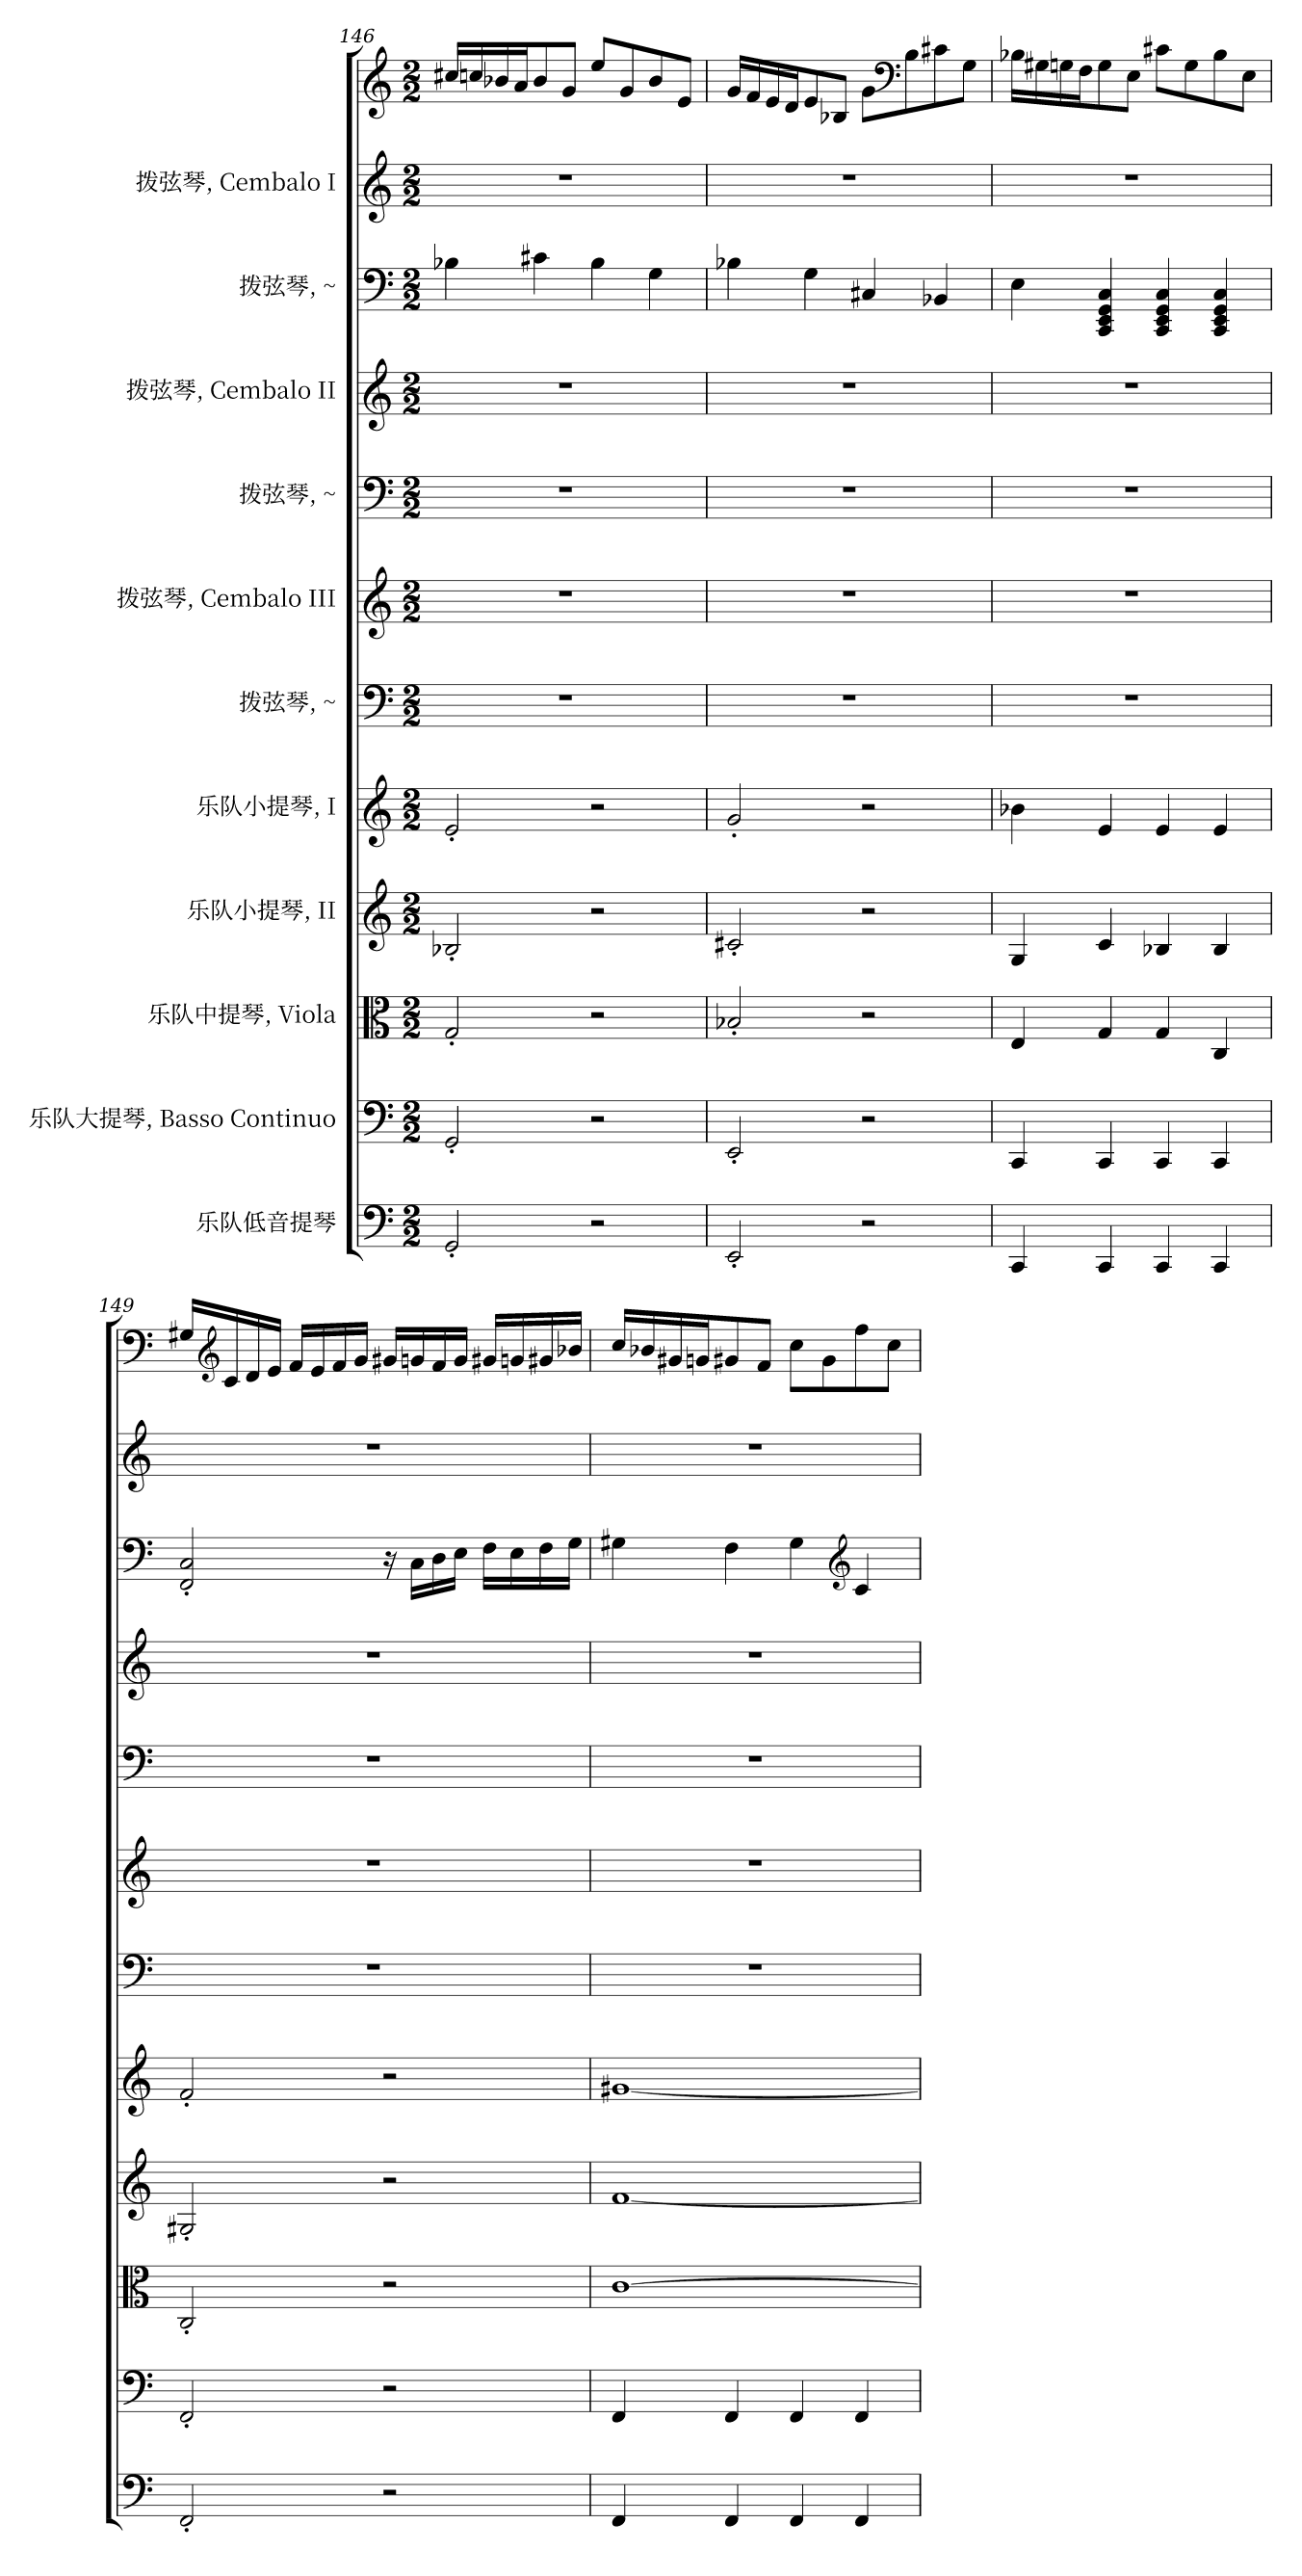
**kern	**kern	**kern	**kern	**kern	**kern	**kern	**kern	**kern	**kern	**kern	**kern
*part11	*part10	*part9	*part8	*part7	*part6	*part5	*part4	*part3	*part2	*part1	*part1
*staff12	*staff11	*staff10	*staff9	*staff8	*staff7	*staff6	*staff5	*staff4	*staff3	*staff2	*staff1
*I"乐队低音提琴	*I"乐队大提琴, Basso Continuo	*I"乐队中提琴, Viola	*I"乐队小提琴, II	*I"乐队小提琴, I	*I"拨弦琴, ~	*I"拨弦琴, Cembalo III	*I"拨弦琴, ~	*I"拨弦琴, Cembalo II	*I"拨弦琴, ~	*I"拨弦琴, Cembalo I	*
*clefF4	*clefF4	*clefC3	*clefG2	*clefG2	*clefF4	*clefG2	*clefF4	*clefG2	*clefF4	*clefG2	*clefG2
*ITrd7c12	*	*	*	*	*	*	*	*	*	*	*
*k[]	*k[]	*k[]	*k[]	*k[]	*k[]	*k[]	*k[]	*k[]	*k[]	*k[]	*k[]
*M2/2	*M2/2	*M2/2	*M2/2	*M2/2	*M2/2	*M2/2	*M2/2	*M2/2	*M2/2	*M2/2	*M2/2
=146	=146	=146	=146	=146	=146	=146	=146	=146	=146	=146	=146
2GGG'/	2GG'/	2G'/	2B-X'/	2e'/	1r	1r	1r	1r	4B-X\	1r	16cc#X/LL
.	.	.	.	.	.	.	.	.	.	.	16ccn/
.	.	.	.	.	.	.	.	.	.	.	16b-X/
.	.	.	.	.	.	.	.	.	.	.	16a/J
.	.	.	.	.	.	.	.	.	4c#X\	.	8b-/
.	.	.	.	.	.	.	.	.	.	.	8g/J
2r	2r	2r	2r	2r	.	.	.	.	4B-\	.	8ee/L
.	.	.	.	.	.	.	.	.	.	.	8g/
.	.	.	.	.	.	.	.	.	4G\	.	8b-/
.	.	.	.	.	.	.	.	.	.	.	8e/J
!!LO:PB:g=z
=147	=147	=147	=147	=147	=147	=147	=147	=147	=147	=147	=147
2EEE'/	2EE'/	2B-X'/	2c#X'/	2g'/	1r	1r	1r	1r	4B-X\	1r	16g/LL
.	.	.	.	.	.	.	.	.	.	.	16f/
.	.	.	.	.	.	.	.	.	.	.	16e/
.	.	.	.	.	.	.	.	.	.	.	16d/J
.	.	.	.	.	.	.	.	.	4G\	.	8e/
.	.	.	.	.	.	.	.	.	.	.	8B-X/J
2r	2r	2r	2r	2r	.	.	.	.	4C#X/	.	8g\L
*	*	*	*	*	*	*	*	*	*	*	*clefF4
.	.	.	.	.	.	.	.	.	.	.	8B-\
.	.	.	.	.	.	.	.	.	4BB-X/	.	8c#X\
.	.	.	.	.	.	.	.	.	.	.	8G\J
=148	=148	=148	=148	=148	=148	=148	=148	=148	=148	=148	=148
4CCC/	4CC/	4E/	4G/	4b-X\	1r	1r	1r	1r	4E\	1r	16B-X\LL
.	.	.	.	.	.	.	.	.	.	.	16G#X\
.	.	.	.	.	.	.	.	.	.	.	16Gn\
.	.	.	.	.	.	.	.	.	.	.	16F\J
4CCC/	4CC/	4G/	4c/	4e/	.	.	.	.	4CC/ 4EE/ 4GG/ 4C/	.	8G\
.	.	.	.	.	.	.	.	.	.	.	8E\J
4CCC/	4CC/	4G/	4B-X/	4e/	.	.	.	.	4CC/ 4EE/ 4GG/ 4C/	.	8c#X\L
.	.	.	.	.	.	.	.	.	.	.	8G\
4CCC/	4CC/	4C/	4B-/	4e/	.	.	.	.	4CC/ 4EE/ 4GG/ 4C/	.	8B-\
.	.	.	.	.	.	.	.	.	.	.	8E\J
!!LO:PB:g=z
=149	=149	=149	=149	=149	=149	=149	=149	=149	=149	=149	=149
2FFF'/	2FF'/	2C'/	2G#X'/	2f'/	1r	1r	1r	1r	2FF/' 2C/'	1r	16G#X/LL
*	*	*	*	*	*	*	*	*	*	*	*clefG2
.	.	.	.	.	.	.	.	.	.	.	16c/
.	.	.	.	.	.	.	.	.	.	.	16d/
.	.	.	.	.	.	.	.	.	.	.	16e/JJ
.	.	.	.	.	.	.	.	.	.	.	16f/LL
.	.	.	.	.	.	.	.	.	.	.	16e/
.	.	.	.	.	.	.	.	.	.	.	16f/
.	.	.	.	.	.	.	.	.	.	.	16g/JJ
2r	2r	2r	2r	2r	.	.	.	.	16r	.	16g#X/LL
.	.	.	.	.	.	.	.	.	16C\LL	.	16gn/
.	.	.	.	.	.	.	.	.	16D\	.	16f/
.	.	.	.	.	.	.	.	.	16E\JJ	.	16g/JJ
.	.	.	.	.	.	.	.	.	16F\LL	.	16g#X/LL
.	.	.	.	.	.	.	.	.	16E\	.	16gn/
.	.	.	.	.	.	.	.	.	16F\	.	16g#X/
.	.	.	.	.	.	.	.	.	16G\JJ	.	16b-X/JJ
=150	=150	=150	=150	=150	=150	=150	=150	=150	=150	=150	=150
4FFF/	4FF/	[1c	[1f	[1g#X	1r	1r	1r	1r	4G#X\	1r	16cc/LL
.	.	.	.	.	.	.	.	.	.	.	16b-X/
.	.	.	.	.	.	.	.	.	.	.	16g#X/
.	.	.	.	.	.	.	.	.	.	.	16gn/J
4FFF/	4FF/	.	.	.	.	.	.	.	4F\	.	8g#X/
.	.	.	.	.	.	.	.	.	.	.	8f/J
4FFF/	4FF/	.	.	.	.	.	.	.	4G#\	.	8cc\L
.	.	.	.	.	.	.	.	.	.	.	8g#\
*	*	*	*	*	*	*	*	*	*clefG2	*	*
4FFF/	4FF/	.	.	.	.	.	.	.	4c/	.	8ff\
.	.	.	.	.	.	.	.	.	.	.	8cc\J
=	=	=	=	=	=	=	=	=	=	=	=
*-	*-	*-	*-	*-	*-	*-	*-	*-	*-	*-	*-
